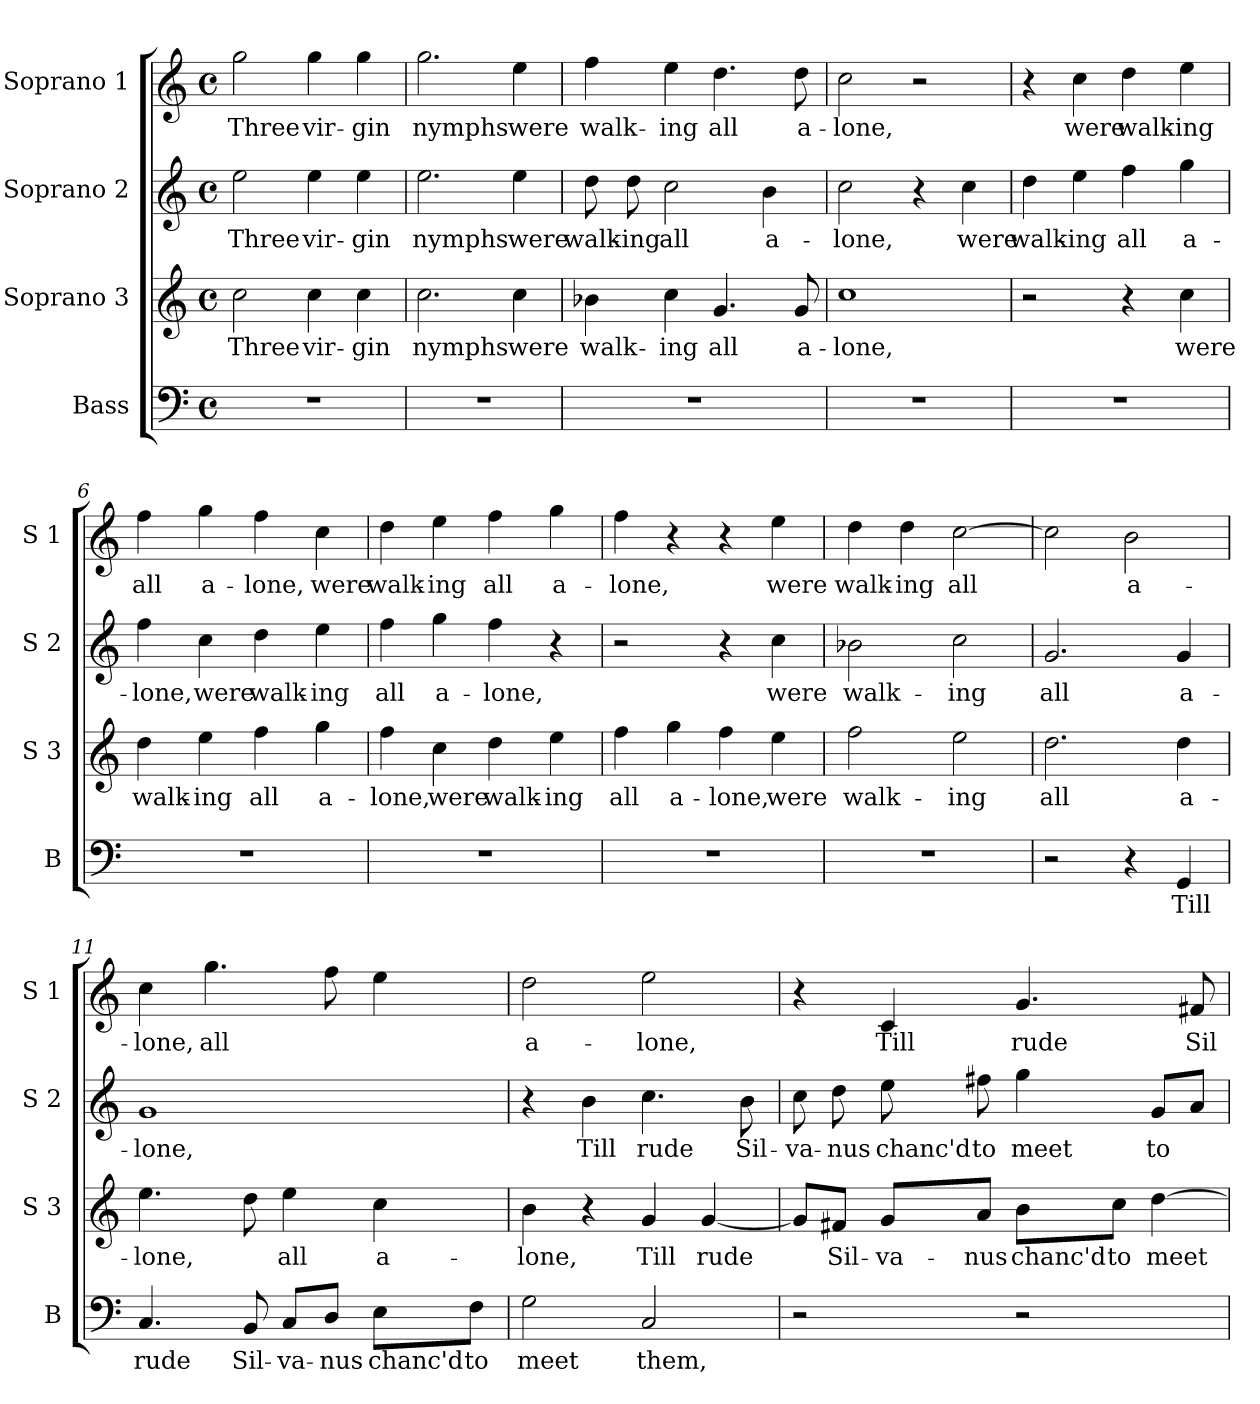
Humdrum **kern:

**kern	**text	**kern	**text	**kern	**text	**kern	**text
*part4	*part4	*part3	*part3	*part2	*part2	*part1	*part1
*staff4	*staff4	*staff3	*staff3	*staff2	*staff2	*staff1	*staff1
*I"Bass	*	*I"Soprano 3	*	*I"Soprano 2	*	*I"Soprano 1	*
*I'B	*	*I'S 3	*	*I'S 2	*	*I'S 1	*
*clefF4	*	*clefG2	*	*clefG2	*	*clefG2	*
*k[]	*	*k[]	*	*k[]	*	*k[]	*
*C:	*	*C:	*	*C:	*	*C:	*
*M4/4	*	*M4/4	*	*M4/4	*	*M4/4	*
*met(c)	*	*met(c)	*	*met(c)	*	*met(c)	*
=1	=1	=1	=1	=1	=1	=1	=1
!	!	!	!LO:LY:b	!	!LO:LY:b	!	!LO:LY:b
1r	.	2cc\	Three	2ee\	Three	2gg\	Three
!	!	!	!LO:LY:b	!	!LO:LY:b	!	!LO:LY:b
.	.	4cc\	vir-	4ee\	vir-	4gg\	vir-
!	!	!	!LO:LY:b	!	!LO:LY:b	!	!LO:LY:b
.	.	4cc\	-gin	4ee\	-gin	4gg\	-gin
=2	=2	=2	=2	=2	=2	=2	=2
!	!	!	!LO:LY:b	!	!LO:LY:b	!	!LO:LY:b
1r	.	2.cc\	nymphs	2.ee\	nymphs	2.gg\	nymphs
!	!	!	!LO:LY:b	!	!LO:LY:b	!	!LO:LY:b
.	.	4cc\	were	4ee\	were	4ee\	were
=3	=3	=3	=3	=3	=3	=3	=3
!	!	!	!LO:LY:b	!	!LO:LY:b	!	!LO:LY:b
1r	.	4b-X\	walk-	8dd\	walk-	4ff\	walk-
!	!	!	!	!	!LO:LY:b	!	!
.	.	.	.	8dd\	-ing	.	.
!	!	!	!LO:LY:b	!	!LO:LY:b	!	!LO:LY:b
.	.	4cc\	-ing	2cc\	all	4ee\	-ing
!	!	!	!LO:LY:b	!	!	!	!LO:LY:b
.	.	4.g/	all	.	.	4.dd\	all
!	!	!	!	!	!LO:LY:b	!	!
.	.	.	.	4b\	a-	.	.
!	!	!	!LO:LY:b	!	!	!	!LO:LY:b
.	.	8g/	a-	.	.	8dd\	a-
=4	=4	=4	=4	=4	=4	=4	=4
!	!	!	!LO:LY:b	!	!LO:LY:b	!	!LO:LY:b
1r	.	1cc	-lone,	2cc\	-lone,	2cc\	-lone,
.	.	.	.	4r	.	2r	.
!	!	!	!	!	!LO:LY:b	!	!
.	.	.	.	4cc\	were	.	.
=5	=5	=5	=5	=5	=5	=5	=5
!	!	!	!	!	!LO:LY:b	!	!
1r	.	2r	.	4dd\	walk-	4r	.
!	!	!	!	!	!LO:LY:b	!	!LO:LY:b
.	.	.	.	4ee\	-ing	4cc\	were
!	!	!	!	!	!LO:LY:b	!	!LO:LY:b
.	.	4r	.	4ff\	all	4dd\	walk-
!	!	!	!LO:LY:b	!	!LO:LY:b	!	!LO:LY:b
.	.	4cc\	were	4gg\	a-	4ee\	-ing
!!LO:LB:g=z
=6	=6	=6	=6	=6	=6	=6	=6
!	!	!	!LO:LY:b	!	!LO:LY:b	!	!LO:LY:b
1r	.	4dd\	walk-	4ff\	-lone,	4ff\	all
!	!	!	!LO:LY:b	!	!LO:LY:b	!	!LO:LY:b
.	.	4ee\	-ing	4cc\	were	4gg\	a-
!	!	!	!LO:LY:b	!	!LO:LY:b	!	!LO:LY:b
.	.	4ff\	all	4dd\	walk-	4ff\	-lone,
!	!	!	!LO:LY:b	!	!LO:LY:b	!	!LO:LY:b
.	.	4gg\	a-	4ee\	-ing	4cc\	were
=7	=7	=7	=7	=7	=7	=7	=7
!	!	!	!LO:LY:b	!	!LO:LY:b	!	!LO:LY:b
1r	.	4ff\	-lone,	4ff\	all	4dd\	walk-
!	!	!	!LO:LY:b	!	!LO:LY:b	!	!LO:LY:b
.	.	4cc\	were	4gg\	a-	4ee\	-ing
!	!	!	!LO:LY:b	!	!LO:LY:b	!	!LO:LY:b
.	.	4dd\	walk-	4ff\	-lone,	4ff\	all
!	!	!	!LO:LY:b	!	!	!	!LO:LY:b
.	.	4ee\	-ing	4r	.	4gg\	a-
=8	=8	=8	=8	=8	=8	=8	=8
!	!	!	!LO:LY:b	!	!	!	!LO:LY:b
1r	.	4ff\	all	2r	.	4ff\	-lone,
!	!	!	!LO:LY:b	!	!	!	!
.	.	4gg\	a-	.	.	4r	.
!	!	!	!LO:LY:b	!	!	!	!
.	.	4ff\	-lone,	4r	.	4r	.
!	!	!	!LO:LY:b	!	!LO:LY:b	!	!LO:LY:b
.	.	4ee\	were	4cc\	were	4ee\	were
=9	=9	=9	=9	=9	=9	=9	=9
!	!	!	!LO:LY:b	!	!LO:LY:b	!	!LO:LY:b
1r	.	2ff\	walk-	2b-X\	walk-	4dd\	walk-
!	!	!	!	!	!	!	!LO:LY:b
.	.	.	.	.	.	4dd\	-ing
!	!	!	!LO:LY:b	!	!LO:LY:b	!	!LO:LY:b
.	.	2ee\	-ing	2cc\	-ing	[2cc\	all
=10	=10	=10	=10	=10	=10	=10	=10
!	!	!	!LO:LY:b	!	!LO:LY:b	!	!
2r	.	2.dd\	all	2.g/	all	2cc\]	.
!	!	!	!	!	!	!	!LO:LY:b
4r	.	.	.	.	.	2b\	a-
!	!LO:LY:b	!	!LO:LY:b	!	!LO:LY:b	!	!
4GG/	Till	4dd\	a-	4g/	a-	.	.
!!LO:LB:g=z
=11	=11	=11	=11	=11	=11	=11	=11
!	!LO:LY:b	!	!LO:LY:b	!	!LO:LY:b	!	!LO:LY:b
4.C/	rude	4.ee\	-lone,	1g	-lone,	4cc\	-lone,
!	!	!	!	!	!	!	!LO:LY:b
.	.	.	.	.	.	4.gg\	all
!	!LO:LY:b	!	!	!	!	!	!
8BB/	Sil-	8dd\	.	.	.	.	.
!	!LO:LY:b	!	!LO:LY:b	!	!	!	!
8C/L	-va-	4ee\	all	.	.	.	.
!	!LO:LY:b	!	!	!	!	!	!
8D/J	-nus	.	.	.	.	8ff\	.
!	!LO:LY:b	!	!LO:LY:b	!	!	!	!
8E\L	chanc'd	4cc\	a-	.	.	4ee\	.
!	!LO:LY:b	!	!	!	!	!	!
8F\J	to	.	.	.	.	.	.
=12	=12	=12	=12	=12	=12	=12	=12
!	!LO:LY:b	!	!LO:LY:b	!	!	!	!LO:LY:b
2G\	meet	4b\	-lone,	4r	.	2dd\	a-
!	!	!	!	!	!LO:LY:b	!	!
.	.	4r	.	4b\	Till	.	.
!	!LO:LY:b	!	!LO:LY:b	!	!LO:LY:b	!	!LO:LY:b
2C/	them,	4g/	Till	4.cc\	rude	2ee\	-lone,
!	!	!	!LO:LY:b	!	!	!	!
.	.	[4g/	rude	.	.	.	.
!	!	!	!	!	!LO:LY:b	!	!
.	.	.	.	8b\	Sil-	.	.
=13	=13	=13	=13	=13	=13	=13	=13
!	!	!	!	!	!LO:LY:b	!	!
2r	.	8g/L]	.	8cc\	-va-	4r	.
!	!	!	!LO:LY:b	!	!LO:LY:b	!	!
.	.	8f#X/J	Sil-	8dd\	-nus	.	.
!	!	!	!LO:LY:b	!	!LO:LY:b	!	!LO:LY:b
.	.	8g/L	-va-	8ee\	chanc'd	4c/	Till
!	!	!	!LO:LY:b	!	!LO:LY:b	!	!
.	.	8a/J	-nus	8ff#X\	to	.	.
!	!	!	!LO:LY:b	!	!LO:LY:b	!	!LO:LY:b
2r	.	8b\L	chanc'd	4gg\	meet	4.g/	rude
!	!	!	!LO:LY:b	!	!	!	!
.	.	8cc\J	to	.	.	.	.
!	!	!	!LO:LY:b	!	!LO:LY:b	!	!
.	.	[4dd\	meet	8g/L	to	.	.
!	!	!	!	!	!	!	!LO:LY:b
.	.	.	.	8a/J	.	8f#X/	Sil-
=	=	=	=	=	=	=	=
*-	*-	*-	*-	*-	*-	*-	*-
